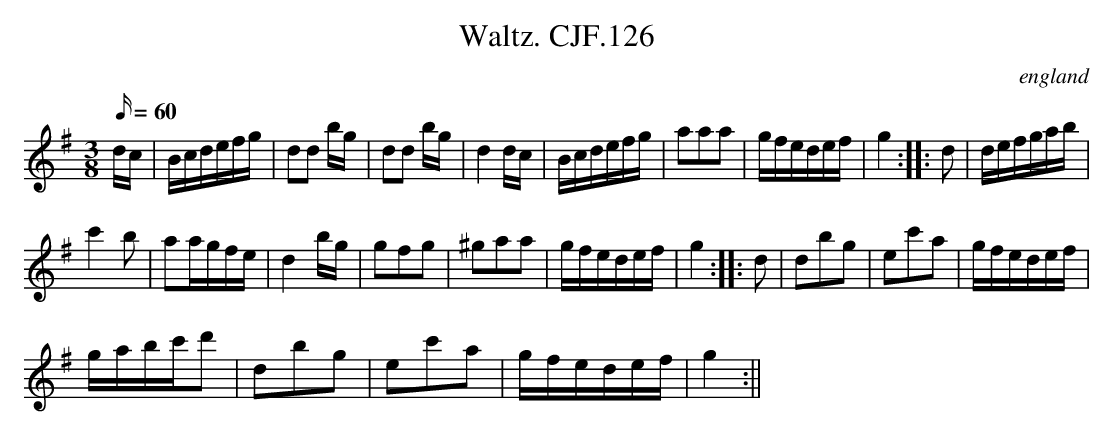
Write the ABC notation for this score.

X:1
T:Waltz. CJF.126
O:england
M:3/8
L:1/16
Q:60
K:G
dc|Bcdefg|d2d2 bg|d2d2 bg|d4dc|Bcdefg|a2a2a2|\
gfedef|g4:||:d2|defgab|
c'4b2|a2agfe|d4bg|g2f2g2|^g2a2a2|gfedef|g4:||:\
d2|d2b2g2|e2c'2a2|gfedef|
gabc'd'2|d2b2g2|e2c'2a2|gfedef|g4:||
